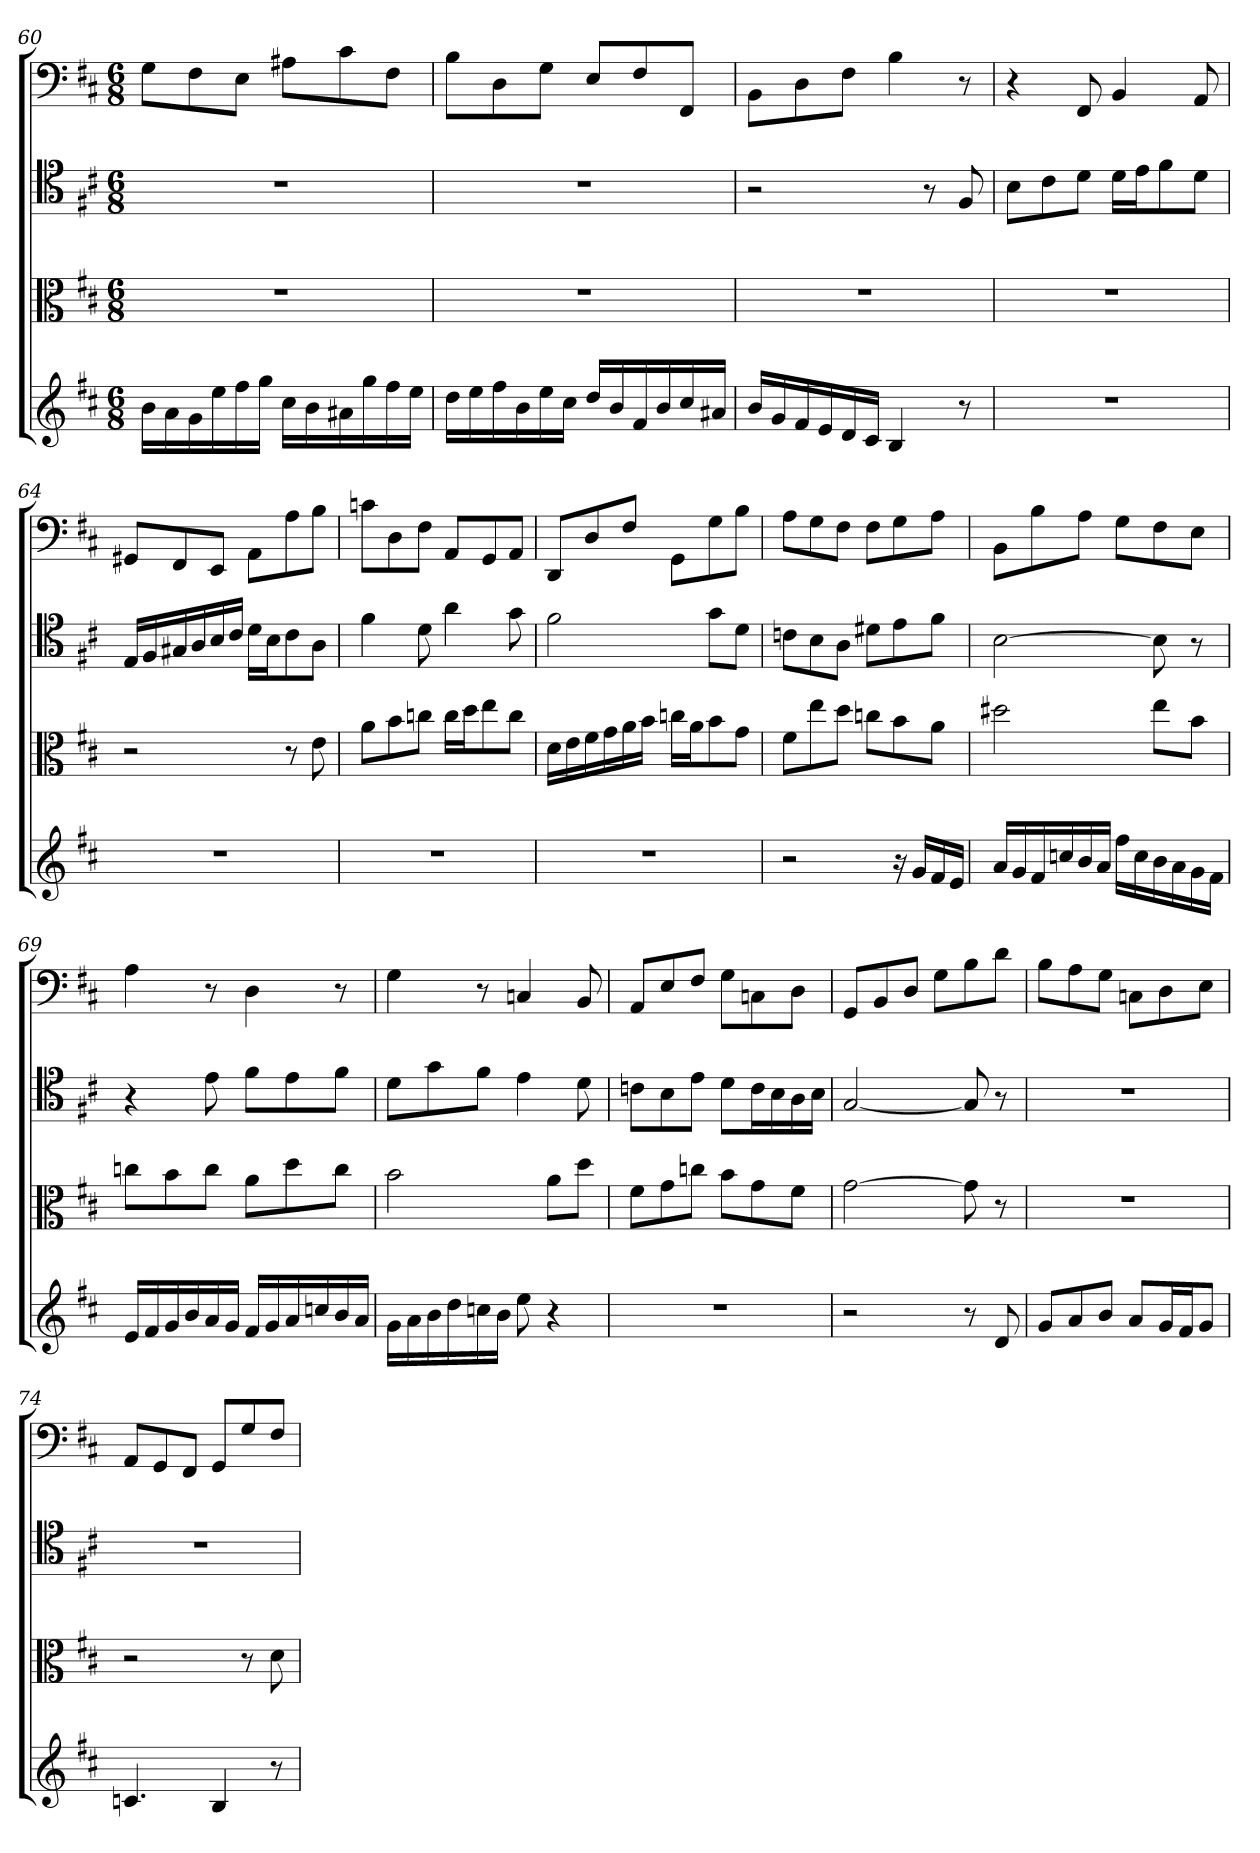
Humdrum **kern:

**kern	**kern	**kern	**kern
*part4	*part3	*part2	*part1
*staff4	*staff3	*staff2	*staff1
*	*clefC3	*clefC4	*clefF4
*k[f#c#]	*k[f#c#]	*k[f#c#]	*k[f#c#]
*b:	*b:	*b:	*b:
*M6/8	*M6/8	*M6/8	*M6/8
=60	=60	=60	=60
16bLL	2.r	2.r	8G\L
16a	.	.	.
16g	.	.	8F#\
16ee	.	.	.
16ff#	.	.	8E\J
16ggJJ	.	.	.
16cc#LL	.	.	8A#X\L
16b	.	.	.
16a#X	.	.	8c#\
16gg	.	.	.
16ff#	.	.	8F#\J
16eeJJ	.	.	.
=61	=61	=61	=61
16ddLL	2.r	2.r	8B\L
16ee	.	.	.
16ff#	.	.	8D\
16b	.	.	.
16ee	.	.	8G\J
16cc#JJ	.	.	.
16ddLL	.	.	8E/L
16b	.	.	.
16f#	.	.	8F#/
16b	.	.	.
16cc#	.	.	8FF#/J
16a#XJJ	.	.	.
=62	=62	=62	=62
16bLL	2.r	2r	8BB\L
16g	.	.	.
16f#	.	.	8D\
16e	.	.	.
16d	.	.	8F#\J
16c#JJ	.	.	.
4B	.	.	4B
.	.	8r	.
8r	.	8F#	8r
=63	=63	=63	=63
2.r	2.r	8B\L	4r
.	.	8c#\	.
.	.	8d\J	8FF#
.	.	16d\LL	4BB
.	.	16e\J	.
.	.	8f#\	.
.	.	8d\J	8AA
=64	=64	=64	=64
2.r	2r	16E/LL	8GG#X/L
.	.	16F#/	.
.	.	16G#X/	8FF#/
.	.	16A/	.
.	.	16B/	8EE/J
.	.	16c#/JJ	.
.	.	16d\LL	8AA\L
.	.	16B\J	.
.	8r	8c#\	8A\
.	8e	8A\J	8B\J
=65	=65	=65	=65
2.r	8a\L	4f#	8cn\L
.	8b\	.	8D\
.	8ccn\J	8d	8F#\J
.	16cc\LL	4a	8AA/L
.	16dd\J	.	.
.	8ee\	.	8GG/
.	8cc\J	8g	8AA/J
=66	=66	=66	=66
2.r	16d\LL	2f#	8DD/L
.	16e\	.	.
.	16f#\	.	8D/
.	16g\	.	.
.	16a\	.	8F#/J
.	16b\JJ	.	.
.	16ccn\LL	.	8GG\L
.	16a\J	.	.
.	8b\	8g\L	8G\
.	8g\J	8d\J	8B\J
=67	=67	=67	=67
2r	8f#\L	8cn\L	8A\L
.	8ee\	8B\	8G\
.	8dd\J	8A\J	8F#\J
.	8ccn\L	8d#X\L	8F#\L
16r	8b\	8e\	8G\
16gLL	.	.	.
16f#	8a\J	8f#\J	8A\J
16eJJ	.	.	.
=68	=68	=68	=68
16aLL	2dd#X	[2B	8BB\L
16g	.	.	.
16f#	.	.	8B\
16ccn	.	.	.
16b	.	.	8A\J
16aJJ	.	.	.
16ff#LL	.	.	8G\L
16cc	.	.	.
16b	8ee\L	8B]	8F#\
16a	.	.	.
16g	8b\J	8r	8E\J
16f#JJ	.	.	.
=69	=69	=69	=69
16eLL	8ccn\L	4r	4A
16f#	.	.	.
16g	8b\	.	.
16b	.	.	.
16a	8cc\J	8e	8r
16gJJ	.	.	.
16f#LL	8a\L	8f#\L	4D
16g	.	.	.
16a	8dd\	8e\	.
16ccn	.	.	.
16b	8cc\J	8f#\J	8r
16aJJ	.	.	.
=70	=70	=70	=70
16gLL	2b	8d\L	4G
16a	.	.	.
16b	.	8g\	.
16dd	.	.	.
16ccn	.	8f#\J	8r
16bJJ	.	.	.
8ee	.	4e	4Cn
4r	8a\L	.	.
.	8dd\J	8d	8BB
=71	=71	=71	=71
2.r	8f#\L	8cn\L	8AA/L
.	8g\	8B\	8E/
.	8ccn\J	8e\J	8F#/J
.	8b\L	8d\L	8G\L
.	8g\	16c\L	8Cn\
.	.	16B\	.
.	8f#\J	16A\	8D\J
.	.	16B\JJ	.
=72	=72	=72	=72
2r	[2g	[2G	8GG/L
.	.	.	8BB/
.	.	.	8D/J
.	.	.	8G\L
8r	8g]	8G]	8B\
8d	8r	8r	8d\J
=73	=73	=73	=73
8gL	2.r	2.r	8B\L
8a	.	.	8A\
8bJ	.	.	8G\J
8aL	.	.	8Cn\L
16gL	.	.	8D\
16f#J	.	.	.
8gJ	.	.	8E\J
=74	=74	=74	=74
4.cn	2r	2.r	8AA/L
.	.	.	8GG/
.	.	.	8FF#/J
4B	.	.	8GG/L
.	8r	.	8G/
8r	8d	.	8F#/J
=	=	=	=
*-	*-	*-	*-
